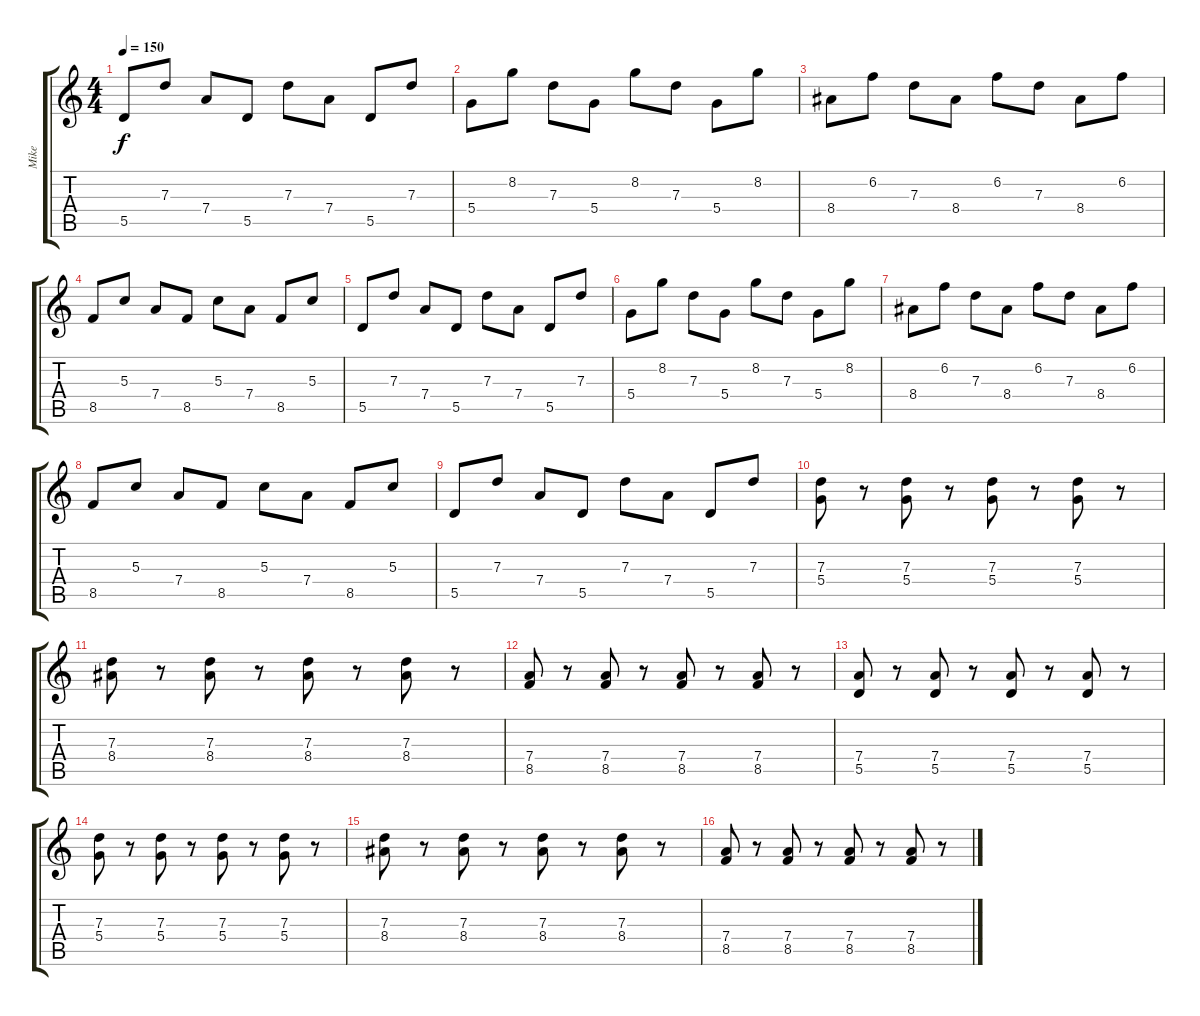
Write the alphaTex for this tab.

\track ("Mike" "Mike") {instrument distortionguitar}
\staff {score tabs}
\tuning (E4 B3 G3 D3 A2 D2) {hide}
\ts (4 4)
\tempo 150
\clef g2
\ks c
5.5.8{dy f} 7.3.8 7.4.8 5.5.8 7.3.8 7.4.8 5.5.8 7.3.8 |
5.4.8 8.2.8 7.3.8 5.4.8 8.2.8 7.3.8 5.4.8 8.2.8 |
8.4.8 6.2.8 7.3.8 8.4.8 6.2.8 7.3.8 8.4.8 6.2.8 |
8.5.8 5.3.8 7.4.8 8.5.8 5.3.8 7.4.8 8.5.8 5.3.8 |
5.5.8 7.3.8 7.4.8 5.5.8 7.3.8 7.4.8 5.5.8 7.3.8 |
5.4.8 8.2.8 7.3.8 5.4.8 8.2.8 7.3.8 5.4.8 8.2.8 |
8.4.8 6.2.8 7.3.8 8.4.8 6.2.8 7.3.8 8.4.8 6.2.8 |
8.5.8 5.3.8 7.4.8 8.5.8 5.3.8 7.4.8 8.5.8 5.3.8 |
5.5.8 7.3.8 7.4.8 5.5.8 7.3.8 7.4.8 5.5.8 7.3.8 |
(7.3 5.4).8 r.8 (7.3 5.4).8 r.8 (7.3 5.4).8 r.8 (7.3 5.4).8 r.8 |
(7.3 8.4).8 r.8 (7.3 8.4).8 r.8 (7.3 8.4).8 r.8 (7.3 8.4).8 r.8 |
(7.4 8.5).8 r.8 (7.4 8.5).8 r.8 (7.4 8.5).8 r.8 (7.4 8.5).8 r.8 |
(7.4 5.5).8 r.8 (7.4 5.5).8 r.8 (7.4 5.5).8 r.8 (7.4 5.5).8 r.8 |
(7.3 5.4).8 r.8 (7.3 5.4).8 r.8 (7.3 5.4).8 r.8 (7.3 5.4).8 r.8 |
(7.3 8.4).8 r.8 (7.3 8.4).8 r.8 (7.3 8.4).8 r.8 (7.3 8.4).8 r.8 |
(7.4 8.5).8 r.8 (7.4 8.5).8 r.8 (7.4 8.5).8 r.8 (7.4 8.5).8 r.8
